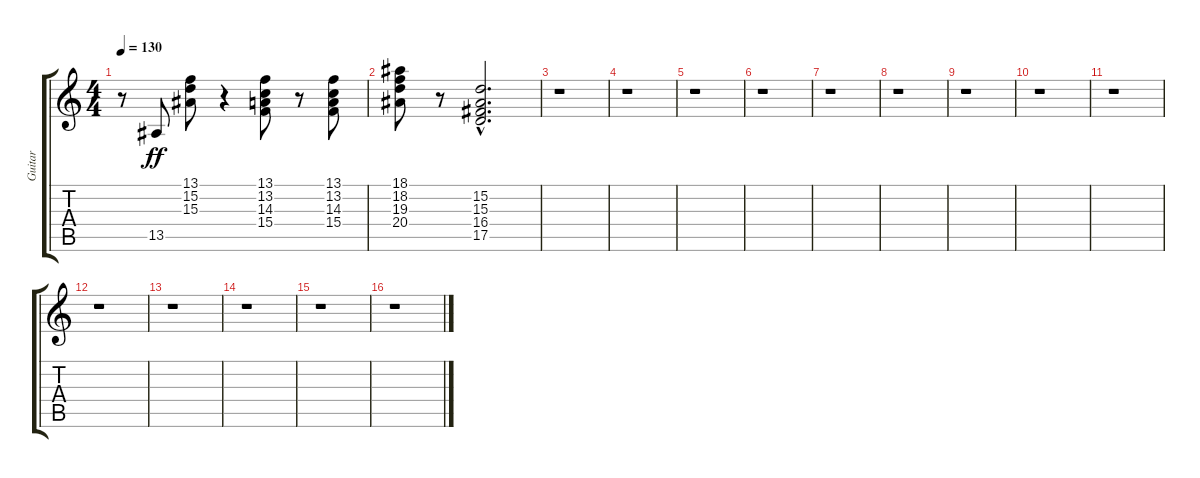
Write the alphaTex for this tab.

\track ("Guitar" "Guitar") {instrument harpsichord}
\staff {score tabs}
\tuning (E4 B3 G3 D3 A2 E2) {hide}
\ts (4 4)
\tempo 130
\clef g2
\ks c
r.8{dy ff} 13.5.8 (13.1 15.2 15.3).8 r.4 (13.1 13.2 14.3 15.4).8 r.8 (13.1 13.2 14.3 15.4).8 |
(18.1 18.2 19.3 20.4).8 r.8 (15.2{hac} 15.3{hac} 16.4{hac} 17.5{hac}).2{d} |
r.1 |
r.1 |
r.1 |
r.1 |
r.1 |
r.1 |
r.1 |
r.1 |
r.1 |
r.1 |
r.1 |
r.1 |
r.1 |
r.1
